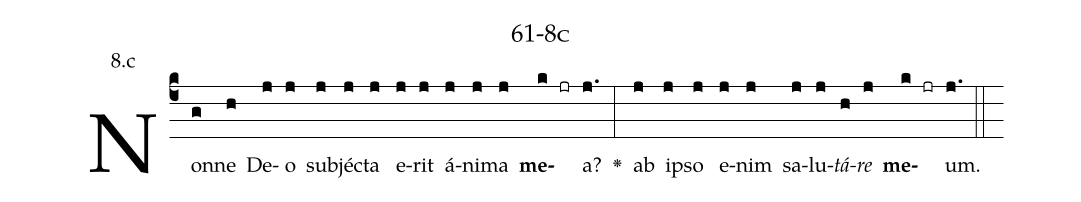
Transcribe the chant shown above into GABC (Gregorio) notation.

name: 61-8c;
annotation: 8.c;
%%
(c4)Non(g)ne(h) De(j)o(j) sub(j)jéc(j)ta(j) e(j)rit(j) á(j)ni(j)ma(j) <b>me</b>(k jr)a?(j.) <v>\greheightstar</v>(:) ab(j) ip(j)so(j) e(j)nim(j) sa(j)lu(j)<i>tá</i>(h)<i>re</i>(j) <b>me</b>(k jr)um.(j.) (::)


%E(j) u(j) o(h) u(j) a(k) e.(j.) (::)
